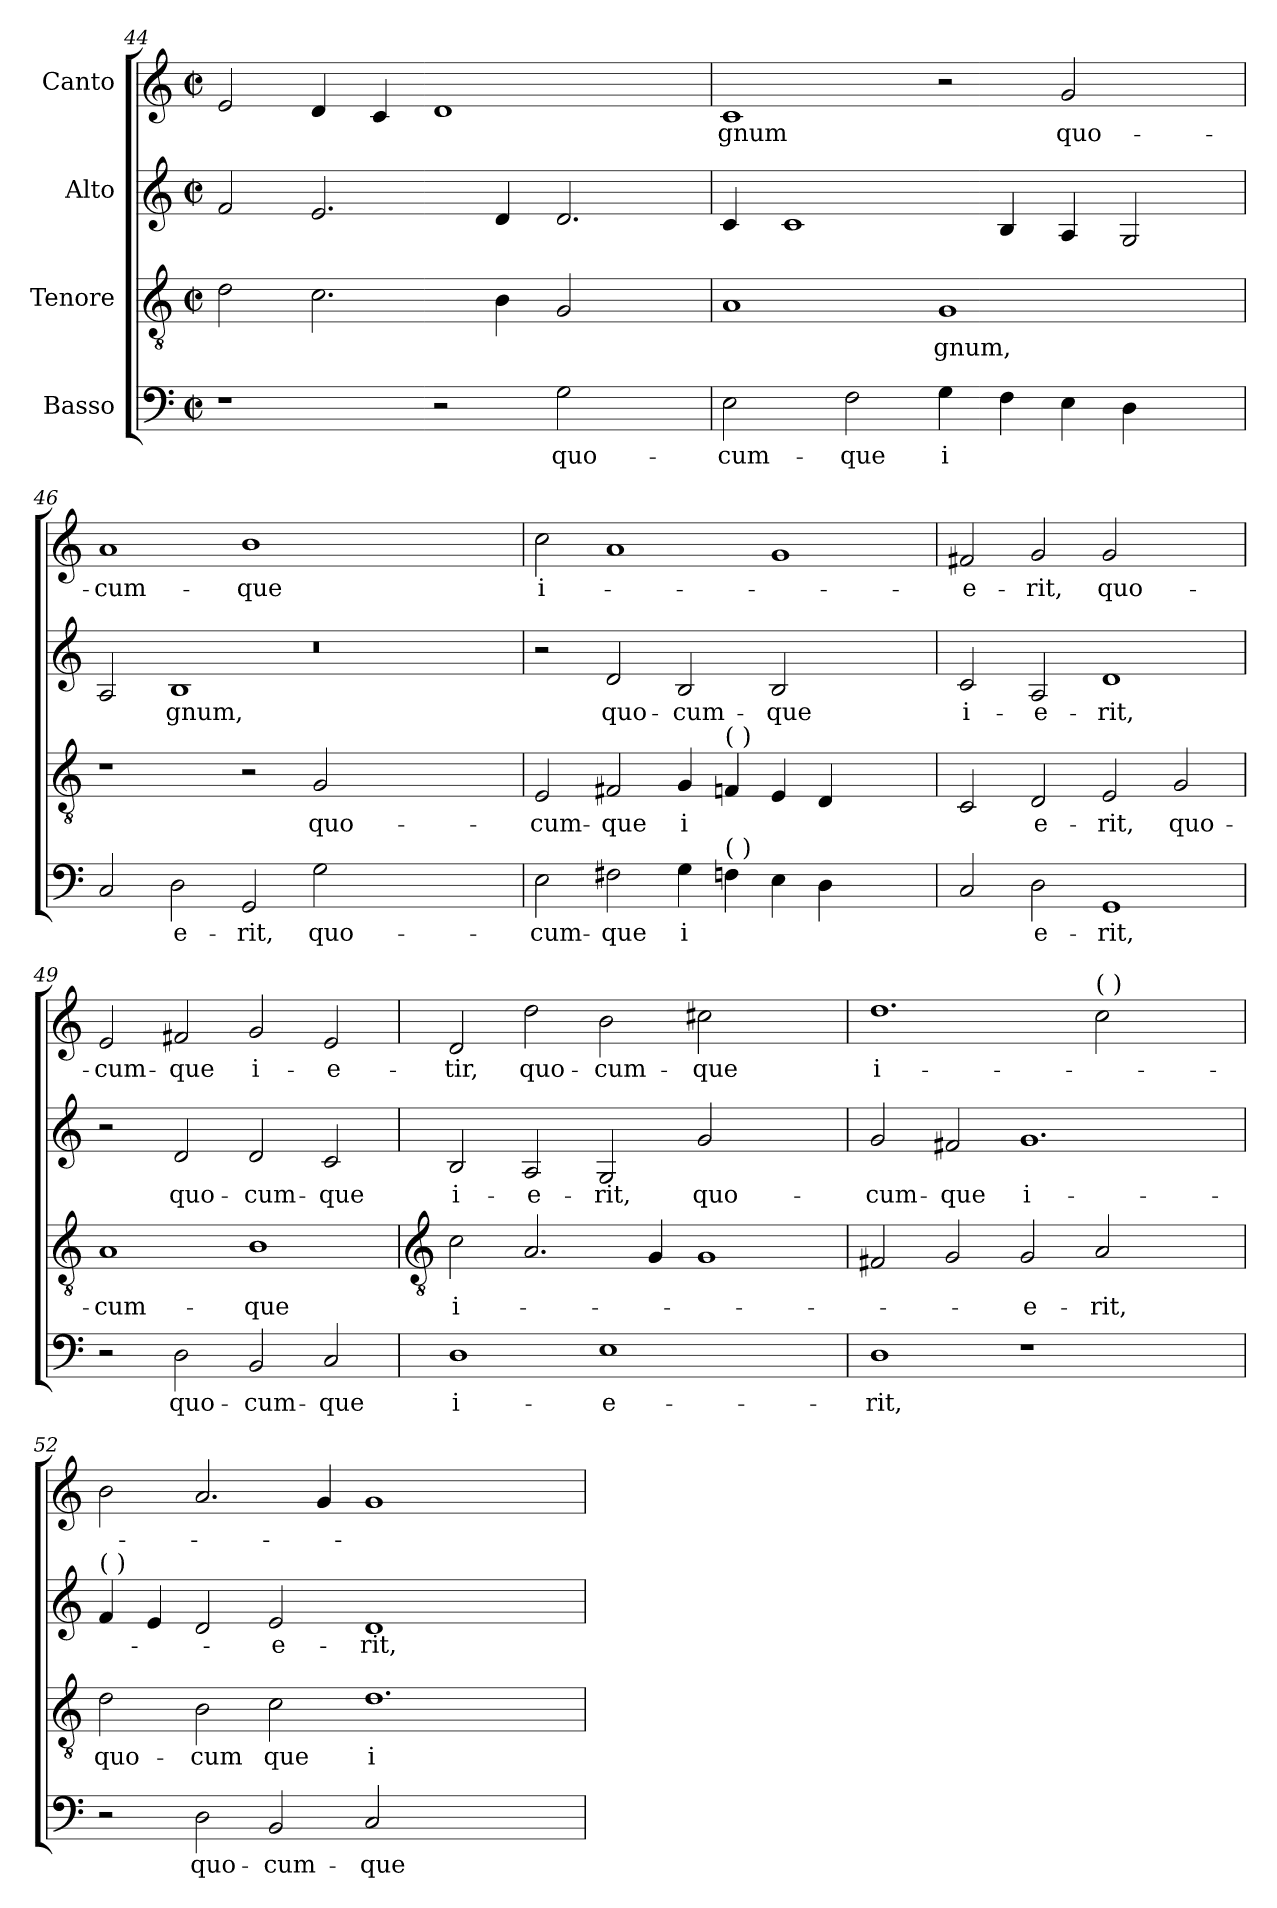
**kern	**text	**kern	**text	**kern	**text	**kern	**text
*part4	*part4	*part3	*part3	*part2	*part2	*part1	*part1
*staff4	*staff4	*staff3	*staff3	*staff2	*staff2	*staff1	*staff1
*I"Basso	*	*I"Tenore	*	*I"Alto	*	*I"Canto	*
!!LO:LB:g=z
*clefF4	*	*clefGv2	*	*clefG2	*	*clefG2	*
*k[]	*	*k[]	*	*k[]	*	*k[]	*
*C:	*	*C:	*	*C:	*	*C:	*
*M4/2	*	*M4/2	*	*M4/2	*	*M4/2	*
*met(c|)	*	*met(c|)	*	*met(c|)	*	*met(c|)	*
=44A	=44A	=44A	=44A	=44A	=44A	=44A	=44A
1r	.	2d	.	2f	.	2e	.
.	.	2.c	.	2.e	.	4d	.
.	.	.	.	.	.	4c	.
2r	.	.	.	.	.	1d	.
.	.	4B	.	4d	.	.	.
!	!LO:LY:b	!	!	!	!	!	!
2G	quo-	2G	.	2.d	.	.	.
4ryy	.	4ryy	.	.	.	4ryy	.
=45A	=45A	=45A	=45A	=45A	=45A	=45A	=45A
!	!LO:LY:b	!	!	!	!	!	!LO:LY:b
2E	-cum-	1A	.	4c	.	1c	-gnum
.	.	.	.	1c	.	.	.
!	!LO:LY:b	!	!	!	!	!	!
2F	-que	.	.	.	.	.	.
!	!LO:LY:b	!	!LO:LY:b	!	!	!	!
4G	i	1G	-gnum,	.	.	2r	.
4F	.	.	.	4B	.	.	.
!	!	!	!	!	!	!	!LO:LY:b
4E	.	.	.	4A	.	2g	quo-
4D	.	.	.	2G	.	.	.
4ryy	.	4ryy	.	.	.	4ryy	.
=46A	=46A	=46A	=46A	=46A	=46A	=46A	=46A
!	!	!	!	!	!	!	!LO:LY:b
2C	.	1r	.	2A	.	1a	-cum-
!	!LO:LY:b	!	!	!	!LO:LY:b	!	!
2D	e-	.	.	1B	-gnum,	.	.
!	!LO:LY:b	!	!	!	!	!	!LO:LY:b
2GG	-rit,	2r	.	.	.	1b	-que
!	!LO:LY:b	!	!LO:LY:b	!	!	!	!
2G	quo-	2G	quo-	0r	.	.	.
1.ryy	.	1.ryy	.	.	.	1.ryy	.
=47	=47	=47	=47	=47	=47	=47	=47
!	!LO:LY:b	!	!LO:LY:b	!	!	!	!LO:LY:b
2E	-cum-	2E	-cum-	2r	.	2cc	i-
!	!LO:LY:b	!	!LO:LY:b	!	!LO:LY:b	!	!
2F#X	-que	2F#X	-que	2d	quo-	1a	.
!	!LO:LY:b	!	!LO:LY:b	!	!LO:LY:b	!	!
4G	i	4G	i	2B	-cum-	.	.
!	!	!LO:TX:a:t=(  )	!	!	!	!	!
!LO:TX:a:t=(  )	!	!	!	!	!	!	!
4F	.	4F	.	.	.	.	.
!	!	!	!	!	!LO:LY:b	!	!
4E	.	4E	.	2B	-que	1g	.
4D	.	4D	.	.	.	.	.
2ryy	.	2ryy	.	2ryy	.	.	.
=48A	=48A	=48A	=48A	=48A	=48A	=48A	=48A
!	!	!	!	!	!LO:LY:b	!	!LO:LY:b
2C	.	2C	.	2c	i-	2f#X	-e-
!	!LO:LY:b	!	!LO:LY:b	!	!LO:LY:b	!	!LO:LY:b
2D	e-	2D	e-	2A	-e-	2g	-rit,
!	!LO:LY:b	!	!LO:LY:b	!	!LO:LY:b	!	!LO:LY:b
1GG	-rit,	2E	-rit,	1d	-rit,	2g	quo-
!	!	!	!LO:LY:b	!	!	!	!
.	.	2G	quo-	.	.	2ryy	.
!!LO:LB:g=z
=49	=49	=49	=49	=49	=49	=49	=49
!	!	!	!LO:LY:b	!	!	!	!LO:LY:b
2r	.	1A	-cum-	2r	.	2e	-cum-
!	!LO:LY:b	!	!	!	!LO:LY:b	!	!LO:LY:b
2D	quo-	.	.	2d	quo-	2f#X	-que
!	!LO:LY:b	!	!LO:LY:b	!	!LO:LY:b	!	!LO:LY:b
2BB	-cum-	1B	-que	2d	-cum-	2g	i-
!	!LO:LY:b	!	!	!	!LO:LY:b	!	!LO:LY:b
2C	-que	.	.	2c	-que	2e	-e-
!!LO:LB:g=z
=50	=50	=50	=50	=50	=50	=50	=50
*	*	*clefGv2	*	*	*	*	*
!	!LO:LY:b	!	!LO:LY:b	!	!LO:LY:b	!	!LO:LY:b
1D	i-	2c	i-	2B	i-	2d	-tir,
!	!	!	!	!	!LO:LY:b	!	!LO:LY:b
.	.	2.A	.	2A	-e-	2dd	quo-
!	!LO:LY:b	!	!	!	!LO:LY:b	!	!LO:LY:b
1E	-e-	.	.	2G	-rit,	2b	-cum-
.	.	4G	.	.	.	.	.
!	!	!	!	!	!LO:LY:b	!	!LO:LY:b
.	.	1G	.	2g	quo-	2cc#X	-que
2ryy	.	.	.	2ryy	.	2ryy	.
=51	=51	=51	=51	=51	=51	=51	=51
!	!LO:LY:b	!	!	!	!LO:LY:b	!	!LO:LY:b
1D	-rit,	2F#X	.	2g	-cum-	1.dd	i-
!	!	!	!	!	!LO:LY:b	!	!
.	.	2G	.	2f#X	-que	.	.
!	!	!	!LO:LY:b	!	!LO:LY:b	!	!
1r	.	2G	-e-	1.g	i-	.	.
!	!	!	!	!	!	!LO:TX:a:t=(  )	!
!	!	!	!LO:LY:b	!	!	!	!
.	.	2A	-rit,	.	.	2cc	.
2ryy	.	2ryy	.	.	.	2ryy	.
=52	=52	=52	=52	=52	=52	=52	=52
!	!	!	!	!LO:TX:a:t=(  )	!	!	!
!	!	!	!LO:LY:b	!	!	!	!
2r	.	2d	quo-	4f	.	2b	.
.	.	.	.	4e	.	.	.
!	!LO:LY:b	!	!LO:LY:b	!	!	!	!
2D	quo-	2B	-cum	2d	.	2.a	.
!	!LO:LY:b	!	!LO:LY:b	!	!LO:LY:b	!	!
2BB	-cum-	2c	que	2e	-e-	.	.
.	.	.	.	.	.	4g	.
!	!LO:LY:b	!	!LO:LY:b	!	!LO:LY:b	!	!
2C	-que	1.d	i-	1d	-rit,	1g	.
1ryy	.	.	.	.	.	.	.
.	.	.	.	2ryy	.	2ryy	.
=	=	=	=	=	=	=	=
*-	*-	*-	*-	*-	*-	*-	*-
